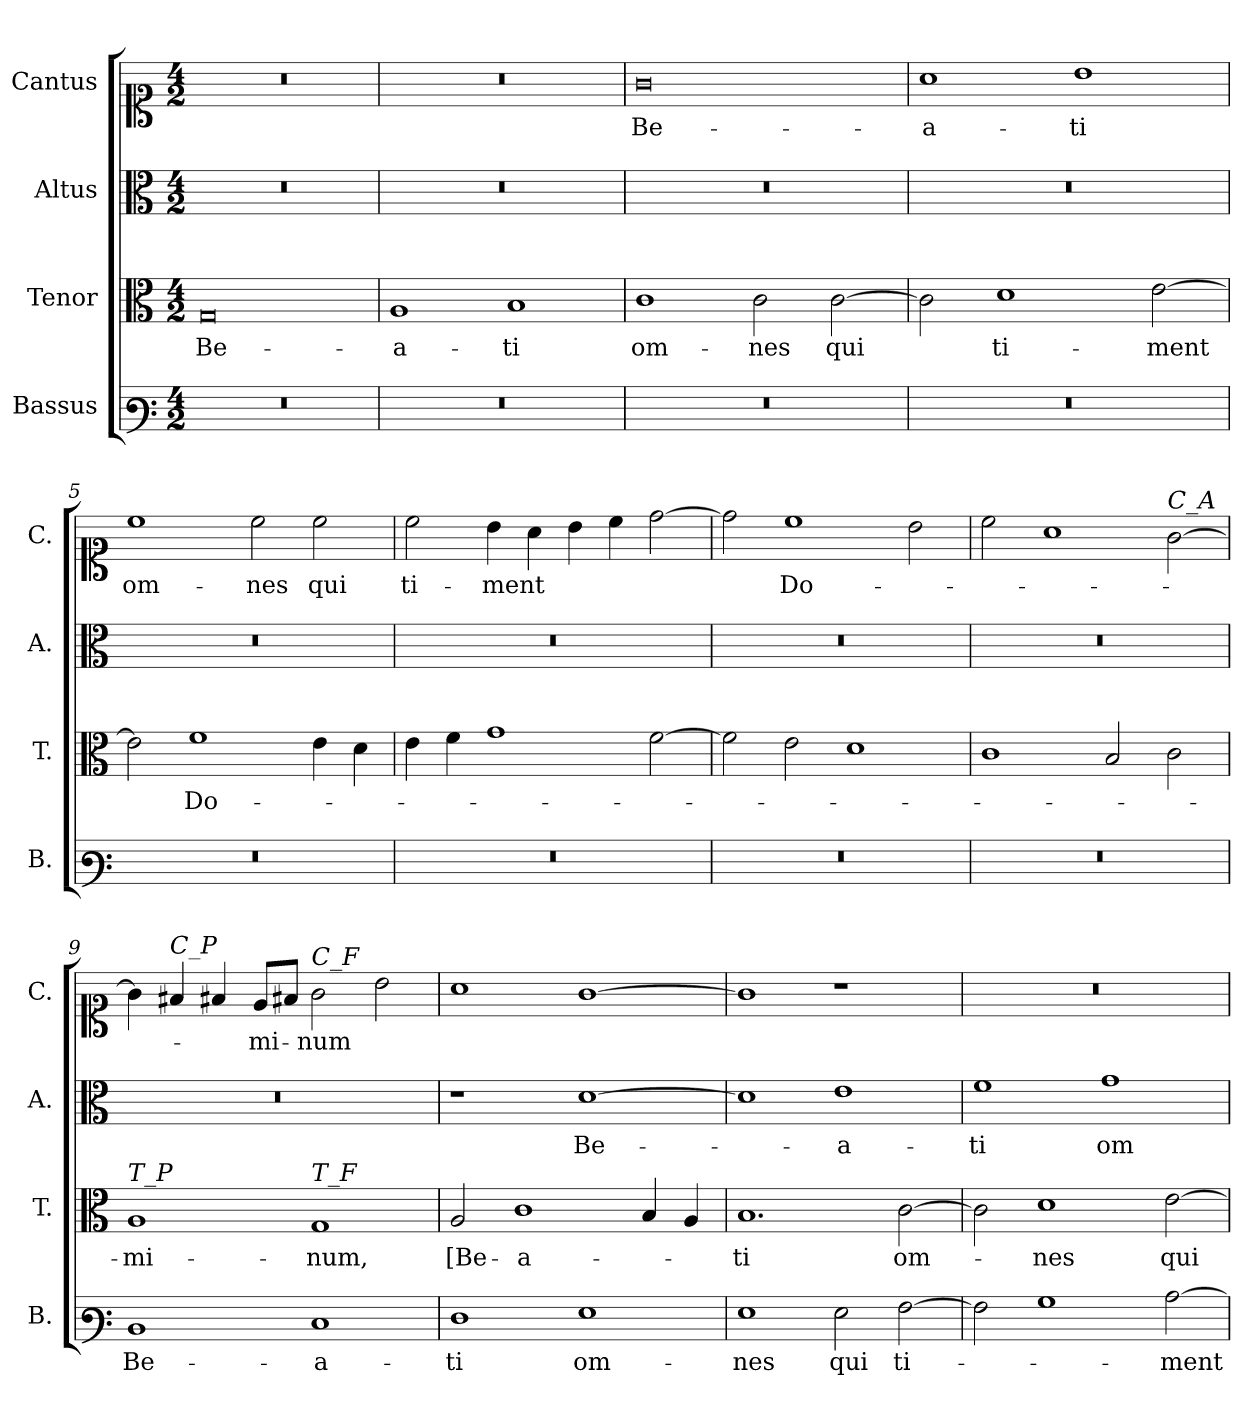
**kern	**text	**kern	**text	**kern	**text	**kern	**text
*part4	*part4	*part3	*part3	*part2	*part2	*part1	*part1
*staff4	*staff4	*staff3	*staff3	*staff2	*staff2	*staff1	*staff1
*I"Bassus	*	*I"Tenor	*	*I"Altus	*	*I"Cantus	*
*I'B.	*	*I'T.	*	*I'A.	*	*I'C.	*
*clefF3	*	*clefC3	*	*clefC3	*	*clefC1	*
*k[]	*	*k[]	*	*k[]	*	*k[]	*
*M4/2	*	*M4/2	*	*M4/2	*	*M4/2	*
=1	=1	=1	=1	=1	=1	=1	=1
!	!	!	!LO:LY:b	!	!	!	!
0r	.	0G	Be-	0r	.	0r	.
=2	=2	=2	=2	=2	=2	=2	=2
!	!	!	!LO:LY:b	!	!	!	!
0r	.	1A	-a-	0r	.	0r	.
!	!	!	!LO:LY:b	!	!	!	!
.	.	1B	-ti	.	.	.	.
=3	=3	=3	=3	=3	=3	=3	=3
!	!	!	!LO:LY:b	!	!	!	!LO:LY:b
0r	.	1c	om-	0r	.	0g	Be-
!	!	!	!LO:LY:b	!	!	!	!
.	.	2c\	-nes	.	.	.	.
!	!	!	!LO:LY:b	!	!	!	!
.	.	[2c\	qui	.	.	.	.
=4	=4	=4	=4	=4	=4	=4	=4
!	!	!	!	!	!	!	!LO:LY:b
0r	.	2c\]	.	0r	.	1a	-a-
!	!	!	!LO:LY:b	!	!	!	!
.	.	1d	ti-	.	.	.	.
!	!	!	!	!	!	!	!LO:LY:b
.	.	.	.	.	.	1b	-ti
!	!	!	!LO:LY:b	!	!	!	!
.	.	[2e\	-ment	.	.	.	.
=5	=5	=5	=5	=5	=5	=5	=5
!	!	!	!	!	!	!	!LO:LY:b
0r	.	2e\]	.	0r	.	1cc	om-
!	!	!	!LO:LY:b	!	!	!	!
.	.	1f	Do-	.	.	.	.
!	!	!	!	!	!	!	!LO:LY:b
.	.	.	.	.	.	2cc\	-nes
!	!	!	!	!	!	!	!LO:LY:b
.	.	4e\	.	.	.	2cc\	qui
.	.	4d\	.	.	.	.	.
=6	=6	=6	=6	=6	=6	=6	=6
!	!	!	!	!	!	!	!LO:LY:b
0r	.	4e\	.	0r	.	2cc\	ti-
.	.	4f\	.	.	.	.	.
!	!	!	!	!	!	!	!LO:LY:b
.	.	1g	.	.	.	4b\	-ment
.	.	.	.	.	.	4a\	.
.	.	.	.	.	.	4b\	.
.	.	.	.	.	.	4cc\	.
.	.	[2f\	.	.	.	[2dd\	.
!!LO:LB:g=z
=7	=7	=7	=7	=7	=7	=7	=7
0r	.	2f\]	.	0r	.	2dd\]	.
!	!	!	!	!	!	!	!LO:LY:b
.	.	2e\	.	.	.	1cc	Do-
.	.	1d	.	.	.	.	.
.	.	.	.	.	.	2b\	.
=8	=8	=8	=8	=8	=8	=8	=8
0r	.	1c	.	0r	.	2cc\	.
.	.	.	.	.	.	1a	.
.	.	2B/	.	.	.	.	.
!	!	!	!	!	!	!LO:TX:a:i:t=C_A	!
.	.	2c\	.	.	.	[2g\	.
=9	=9	=9	=9	=9	=9	=9	=9
!	!	!LO:TX:a:i:t=T_P	!	!	!	!	!
!	!LO:LY:b	!	!LO:LY:b	!	!	!	!
1D	Be-	1A	-mi-	0r	.	4g\]	.
!	!	!	!	!	!	!LO:TX:a:i:t=C_P	!
.	.	.	.	.	.	4f#X/	.
.	.	.	.	.	.	4f#X/	.
!	!	!	!	!	!	!	!LO:LY:b
.	.	.	.	.	.	8e/L	-mi-
.	.	.	.	.	.	8f#X/J	.
!	!	!	!	!	!	!LO:TX:a:i:t=C_F	!
!	!	!LO:TX:a:i:t=T_F	!	!	!	!	!
!	!LO:LY:b	!	!LO:LY:b	!	!	!	!LO:LY:b
1E	-a-	1G	-num,	.	.	2g\	-num
.	.	.	.	.	.	2b\	.
=10	=10	=10	=10	=10	=10	=10	=10
!	!LO:LY:b	!	!LO:LY:b	!	!	!	!
1F	-ti	2A/	[Be-	1r	.	1a	.
!	!	!	!LO:LY:b	!	!	!	!
.	.	1c	-a-	.	.	.	.
!	!LO:LY:b	!	!	!	!LO:LY:b	!	!
1G	om-	.	.	[1d	Be-	[1g	.
.	.	4B/	.	.	.	.	.
.	.	4A/	.	.	.	.	.
=11	=11	=11	=11	=11	=11	=11	=11
!	!LO:LY:b	!	!LO:LY:b	!	!	!	!
1G	-nes	1.B	-ti	1d]	.	1g]	.
!	!LO:LY:b	!	!	!	!LO:LY:b	!	!
2G\	qui	.	.	1e	-a-	1r	.
!	!LO:LY:b	!	!LO:LY:b	!	!	!	!
[2A\	ti-	[2c\	om-	.	.	.	.
=12	=12	=12	=12	=12	=12	=12	=12
!	!	!	!	!	!LO:LY:b	!	!
2A\]	.	2c\]	.	1f	-ti	0r	.
!	!	!	!LO:LY:b	!	!	!	!
1B	.	1d	-nes	.	.	.	.
!	!	!	!	!	!LO:LY:b	!	!
.	.	.	.	1g	om-	.	.
!	!LO:LY:b	!	!LO:LY:b	!	!	!	!
[2c\	-ment	[2e\	qui	.	.	.	.
=	=	=	=	=	=	=	=
*-	*-	*-	*-	*-	*-	*-	*-
